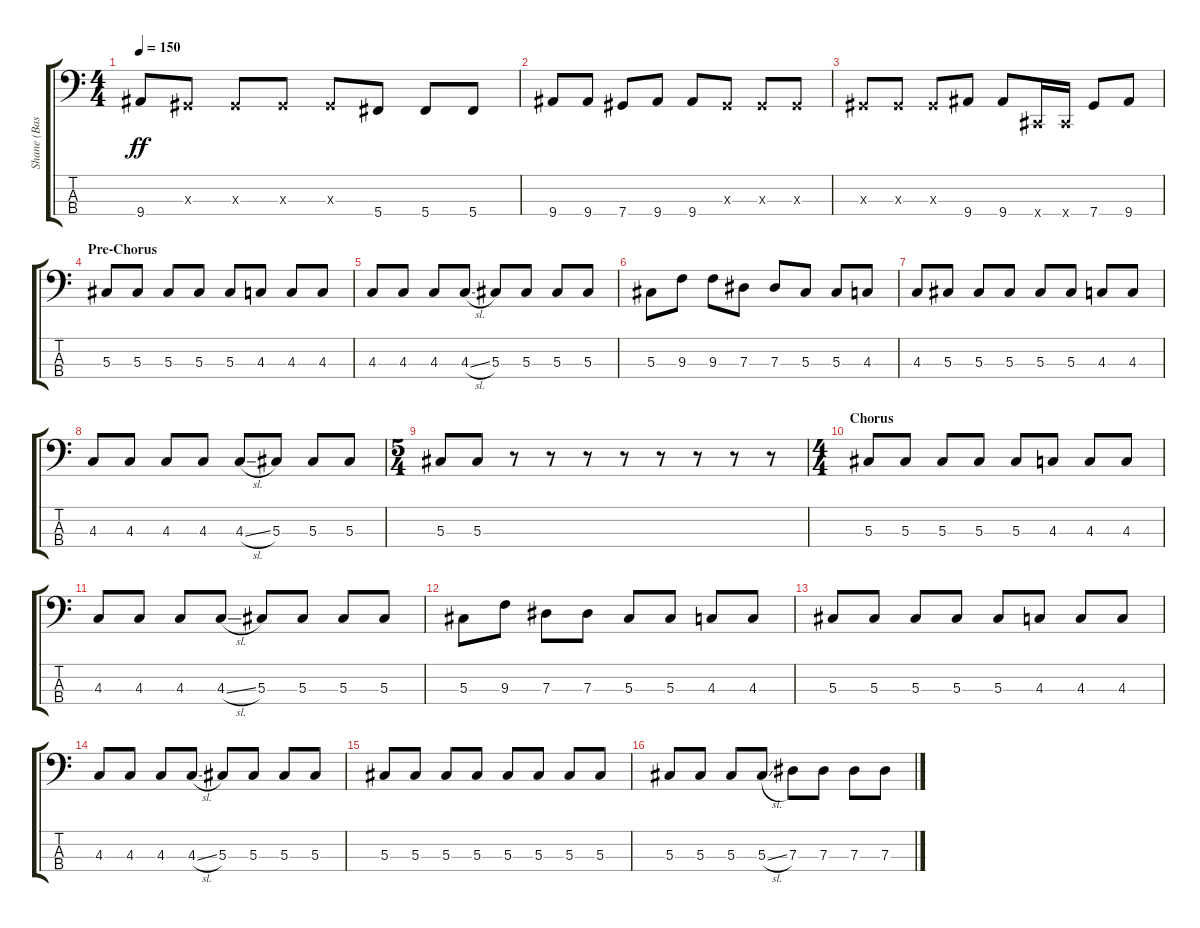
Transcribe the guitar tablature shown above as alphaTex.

\track ("Shane (Bass)" "Shane (Bas") {instrument electricbassfinger}
\staff {score tabs}
\tuning (Gb2 Db2 Ab1 Db1) {hide}
\ts (4 4)
\tempo 150
\clef f4
\ks c
9.4.8{dy ff} 0.3{x}.8 0.3{x}.8 0.3{x}.8 0.3{x}.8 5.4.8 5.4.8 5.4.8 |
9.4.8 9.4.8 7.4.8 9.4.8 9.4.8 0.3{x}.8 0.3{x}.8 0.3{x}.8 |
0.3{x}.8 0.3{x}.8 0.3{x}.8 9.4.8 9.4.8 0.4{x}.16 0.4{x}.16 7.4.8 9.4.8 |
\section ("" "Pre-Chorus")
5.3.8 5.3.8 5.3.8 5.3.8 5.3.8 4.3.8 4.3.8 4.3.8 |
4.3.8 4.3.8 4.3.8 4.3{sl}.8 5.3.8 5.3.8 5.3.8 5.3.8 |
5.3.8 9.3.8 9.3.8 7.3.8 7.3.8 5.3.8 5.3.8 4.3.8 |
4.3.8 5.3.8 5.3.8 5.3.8 5.3.8 5.3.8 4.3.8 4.3.8 |
4.3.8 4.3.8 4.3.8 4.3.8 4.3{sl}.8 5.3.8 5.3.8 5.3.8 |
\ts (5 4)
5.3.8 5.3.8 r.8 r.8 r.8 r.8 r.8 r.8 r.8 r.8 |
\ts (4 4)
\section ("" "Chorus")
5.3.8 5.3.8 5.3.8 5.3.8 5.3.8 4.3.8 4.3.8 4.3.8 |
4.3.8 4.3.8 4.3.8 4.3{sl}.8 5.3.8 5.3.8 5.3.8 5.3.8 |
5.3.8 9.3.8 7.3.8 7.3.8 5.3.8 5.3.8 4.3.8 4.3.8 |
5.3.8 5.3.8 5.3.8 5.3.8 5.3.8 4.3.8 4.3.8 4.3.8 |
4.3.8 4.3.8 4.3.8 4.3{sl}.8 5.3.8 5.3.8 5.3.8 5.3.8 |
5.3.8 5.3.8 5.3.8 5.3.8 5.3.8 5.3.8 5.3.8 5.3.8 |
5.3.8 5.3.8 5.3.8 5.3{sl}.8 7.3.8 7.3.8 7.3.8 7.3{sl}.8
